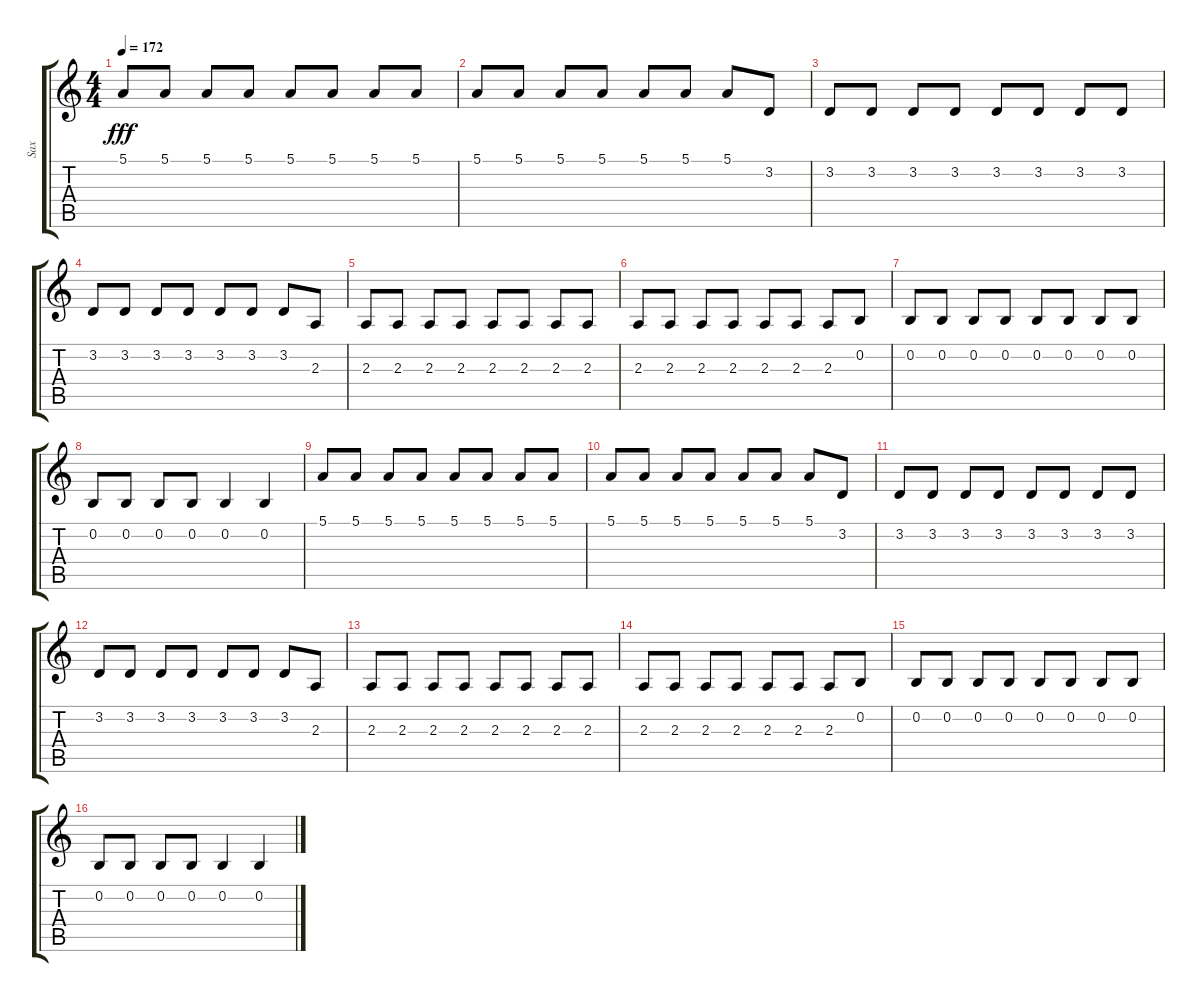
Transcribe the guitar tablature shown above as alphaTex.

\track ("Sax" "Sax") {instrument altosax}
\staff {score tabs}
\tuning (E4 B3 G3 D3 A2 E2) {hide}
\ts (4 4)
\tempo 172
\clef g2
\ks c
5.1.8{dy fff} 5.1.8 5.1.8 5.1.8 5.1.8 5.1.8 5.1.8 5.1.8 |
5.1.8 5.1.8 5.1.8 5.1.8 5.1.8 5.1.8 5.1.8 3.2.8 |
3.2.8 3.2.8 3.2.8 3.2.8 3.2.8 3.2.8 3.2.8 3.2.8 |
3.2.8 3.2.8 3.2.8 3.2.8 3.2.8 3.2.8 3.2.8 2.3.8 |
2.3.8 2.3.8 2.3.8 2.3.8 2.3.8 2.3.8 2.3.8 2.3.8 |
2.3.8 2.3.8 2.3.8 2.3.8 2.3.8 2.3.8 2.3.8 0.2.8 |
0.2.8 0.2.8 0.2.8 0.2.8 0.2.8 0.2.8 0.2.8 0.2.8 |
0.2.8 0.2.8 0.2.8 0.2.8 0.2.4 0.2.4 |
5.1.8 5.1.8 5.1.8 5.1.8 5.1.8 5.1.8 5.1.8 5.1.8 |
5.1.8 5.1.8 5.1.8 5.1.8 5.1.8 5.1.8 5.1.8 3.2.8 |
3.2.8 3.2.8 3.2.8 3.2.8 3.2.8 3.2.8 3.2.8 3.2.8 |
3.2.8 3.2.8 3.2.8 3.2.8 3.2.8 3.2.8 3.2.8 2.3.8 |
2.3.8 2.3.8 2.3.8 2.3.8 2.3.8 2.3.8 2.3.8 2.3.8 |
2.3.8 2.3.8 2.3.8 2.3.8 2.3.8 2.3.8 2.3.8 0.2.8 |
0.2.8 0.2.8 0.2.8 0.2.8 0.2.8 0.2.8 0.2.8 0.2.8 |
0.2.8 0.2.8 0.2.8 0.2.8 0.2.4 0.2.4
